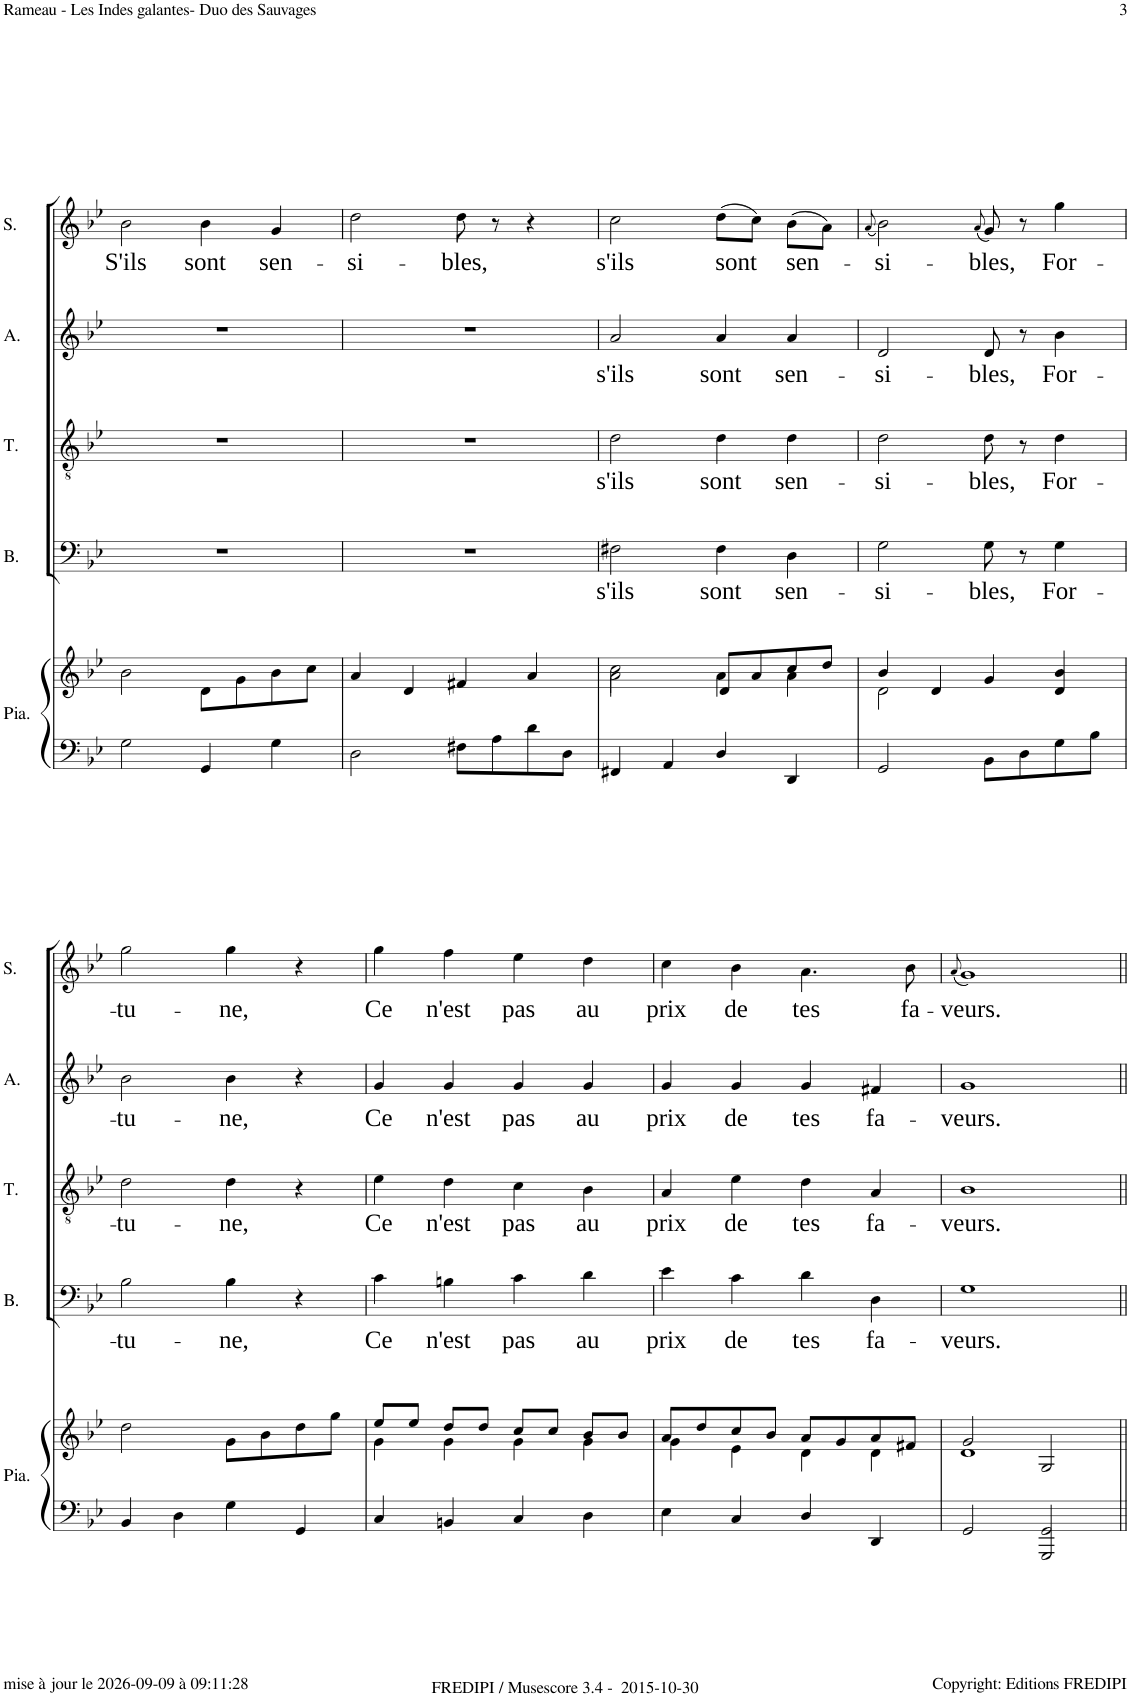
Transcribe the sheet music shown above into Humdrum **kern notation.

**kern	**kern	**kern	**text	**kern	**text	**kern	**text	**kern	**text
*part5	*part5	*part4	*part4	*part3	*part3	*part2	*part2	*part1	*part1
*staff6	*staff5	*staff4	*staff4	*staff3	*staff3	*staff2	*staff2	*staff1	*staff1
*I"Piano	*	*I"Basses	*	*I"Ténors	*	*I"Contraltos	*	*I"Sopranos	*
*I'Pia.	*	*I'B.	*	*I'T.	*	*	*	*I'S.	*
!!LO:PB:g=z
*clefF4	*clefG2	*clefF4	*	*clefGv2	*	*clefG2	*	*clefG2	*
*k[b-e-]	*k[b-e-]	*k[b-e-]	*	*k[b-e-]	*	*k[b-e-]	*	*k[b-e-]	*
*M2/2	*M2/2	*M2/2	*	*M2/2	*	*M2/2	*	*M2/2	*
=25	=25	=25	=25	=25	=25	=25	=25	=25	=25
!	!	!	!	!	!	!	!	!	!LO:LY:b
2G\	2b-\	1r	.	1r	.	1r	.	2b-\	S'ils
!	!	!	!	!	!	!	!	!	!LO:LY:b
4GG/	8d\L	.	.	.	.	.	.	4b-\	sont
.	8g\	.	.	.	.	.	.	.	.
!	!	!	!	!	!	!	!	!	!LO:LY:b
4G\	8b-\	.	.	.	.	.	.	4g/	sen-
.	8cc\J	.	.	.	.	.	.	.	.
=26	=26	=26	=26	=26	=26	=26	=26	=26	=26
!	!	!	!	!	!	!	!	!	!LO:LY:b
2D\	4a/	1r	.	1r	.	1r	.	2dd\	-si-
.	4d/	.	.	.	.	.	.	.	.
!	!	!	!	!	!	!	!	!	!LO:LY:b
8F#X\L	4f#X/	.	.	.	.	.	.	8dd\	-bles,
8A\	.	.	.	.	.	.	.	8r	.
8d\	4a/	.	.	.	.	.	.	4r	.
8D\J	.	.	.	.	.	.	.	.	.
=27	=27	=27	=27	=27	=27	=27	=27	=27	=27
*	*^	*	*	*	*	*	*	*	*
!	!	!	!	!LO:LY:b	!	!LO:LY:b	!	!LO:LY:b	!	!LO:LY:b
4FF#X/	2cc\	2a\	2F#X\	s'ils	2d\	s'ils	2a/	s'ils	2cc\	s'ils
4AA/	.	.	.	.	.	.	.	.	.	.
!	!	!	!	!LO:LY:b	!	!LO:LY:b	!	!LO:LY:b	!	!LO:LY:b
4D/	8d/L	4a\	4F#\	sont	4d\	sont	4a/	sont	(8dd\L	sont
.	8a/	.	.	.	.	.	.	.	8cc\J)	.
!	!	!	!	!LO:LY:b	!	!LO:LY:b	!	!LO:LY:b	!	!LO:LY:b
4DD/	8cc/	4a\	4D\	sen-	4d\	sen-	4a/	sen-	(8b-\L	sen-
.	8dd/J	.	.	.	.	.	.	.	8a\J)	.
=28	=28	=28	=28	=28	=28	=28	=28	=28	=28	=28
.	.	.	.	.	.	.	.	.	(8qa/	.
!	!	!	!	!LO:LY:b	!	!LO:LY:b	!	!LO:LY:b	!	!LO:LY:b
2GG/	4b-/	2d\	2G\	-si-	2d\	-si-	2d/	-si-	2b-\)	-si-
.	4d/	.	.	.	.	.	.	.	.	.
.	.	.	.	.	.	.	.	.	(8qa/	.
!	!	!	!	!LO:LY:b	!	!LO:LY:b	!	!LO:LY:b	!	!LO:LY:b
8BB-\L	4g/	2ryy	8G\	-bles,	8d\	-bles,	8d/	-bles,	8g/)	-bles,
8D\	.	.	8r	.	8r	.	8r	.	8r	.
!	!	!	!	!LO:LY:b	!	!LO:LY:b	!	!LO:LY:b	!	!LO:LY:b
8G\	4d/ 4b-/	.	4G\	For-	4d\	For-	4b-\	For-	4gg\	For-
8B-\J	.	.	.	.	.	.	.	.	.	.
*	*v	*v	*	*	*	*	*	*	*	*
!!LO:LB:g=z
=29	=29	=29	=29	=29	=29	=29	=29	=29	=29
!	!	!	!LO:LY:b	!	!LO:LY:b	!	!LO:LY:b	!	!LO:LY:b
4BB-/	2dd\	2B-\	-tu-	2d\	-tu-	2b-\	-tu-	2gg\	-tu-
4D\	.	.	.	.	.	.	.	.	.
!	!	!	!LO:LY:b	!	!LO:LY:b	!	!LO:LY:b	!	!LO:LY:b
4G\	8g\L	4B-\	-ne,	4d\	-ne,	4b-\	-ne,	4gg\	-ne,
.	8b-\	.	.	.	.	.	.	.	.
4GG/	8dd\	4r	.	4r	.	4r	.	4r	.
.	8gg\J	.	.	.	.	.	.	.	.
=30	=30	=30	=30	=30	=30	=30	=30	=30	=30
*	*^	*	*	*	*	*	*	*	*
!	!	!	!	!LO:LY:b	!	!LO:LY:b	!	!LO:LY:b	!	!LO:LY:b
4C/	8ee-/L	4g\	4c\	Ce	4e-\	Ce	4g/	Ce	4gg\	Ce
.	8ee-/J	.	.	.	.	.	.	.	.	.
!	!	!	!	!LO:LY:b	!	!LO:LY:b	!	!LO:LY:b	!	!LO:LY:b
4BBn/	8dd/L	4g\	4Bn\	n'est	4d\	n'est	4g/	n'est	4ff\	n'est
.	8dd/J	.	.	.	.	.	.	.	.	.
!	!	!	!	!LO:LY:b	!	!LO:LY:b	!	!LO:LY:b	!	!LO:LY:b
4C/	8cc/L	4g\	4c\	pas	4c\	pas	4g/	pas	4ee-\	pas
.	8cc/J	.	.	.	.	.	.	.	.	.
!	!	!	!	!LO:LY:b	!	!LO:LY:b	!	!LO:LY:b	!	!LO:LY:b
4D\	8b-/L	4g\	4d\	au	4B-\	au	4g/	au	4dd\	au
.	8b-/J	.	.	.	.	.	.	.	.	.
=31	=31	=31	=31	=31	=31	=31	=31	=31	=31	=31
!	!	!	!	!LO:LY:b	!	!LO:LY:b	!	!LO:LY:b	!	!LO:LY:b
4E-\	8a/L	4g\	4e-\	prix	4A/	prix	4g/	prix	4cc\	prix
.	8dd/	.	.	.	.	.	.	.	.	.
!	!	!	!	!LO:LY:b	!	!LO:LY:b	!	!LO:LY:b	!	!LO:LY:b
4C/	8cc/	4e-\	4c\	de	4e-\	de	4g/	de	4b-\	de
.	8b-/J	.	.	.	.	.	.	.	.	.
!	!	!	!	!LO:LY:b	!	!LO:LY:b	!	!LO:LY:b	!	!LO:LY:b
4D/	8a/L	4d\	4d\	tes	4d\	tes	4g/	tes	4.a\	tes
.	8g/	.	.	.	.	.	.	.	.	.
!	!	!	!	!LO:LY:b	!	!LO:LY:b	!	!LO:LY:b	!	!
4DD/	8a/	4d\	4D\	fa-	4A/	fa-	4f#X/	fa-	.	.
!	!	!	!	!	!	!	!	!	!	!LO:LY:b
.	8f#X/J	.	.	.	.	.	.	.	8b-\	fa-
=32	=32	=32	=32	=32	=32	=32	=32	=32	=32	=32
.	.	.	.	.	.	.	.	.	(8qa/	.
!	!	!	!	!LO:LY:b	!	!LO:LY:b	!	!LO:LY:b	!	!LO:LY:b
2GG/	2g/	1d	1G	-veurs.	1B-	-veurs.	1g	-veurs.	1g)	-veurs.
2GGG/ 2GG/	2G/	.	.	.	.	.	.	.	.	.
*	*v	*v	*	*	*	*	*	*	*	*
=||	=||	=||	=||	=||	=||	=||	=||	=||	=||
*-	*-	*-	*-	*-	*-	*-	*-	*-	*-
